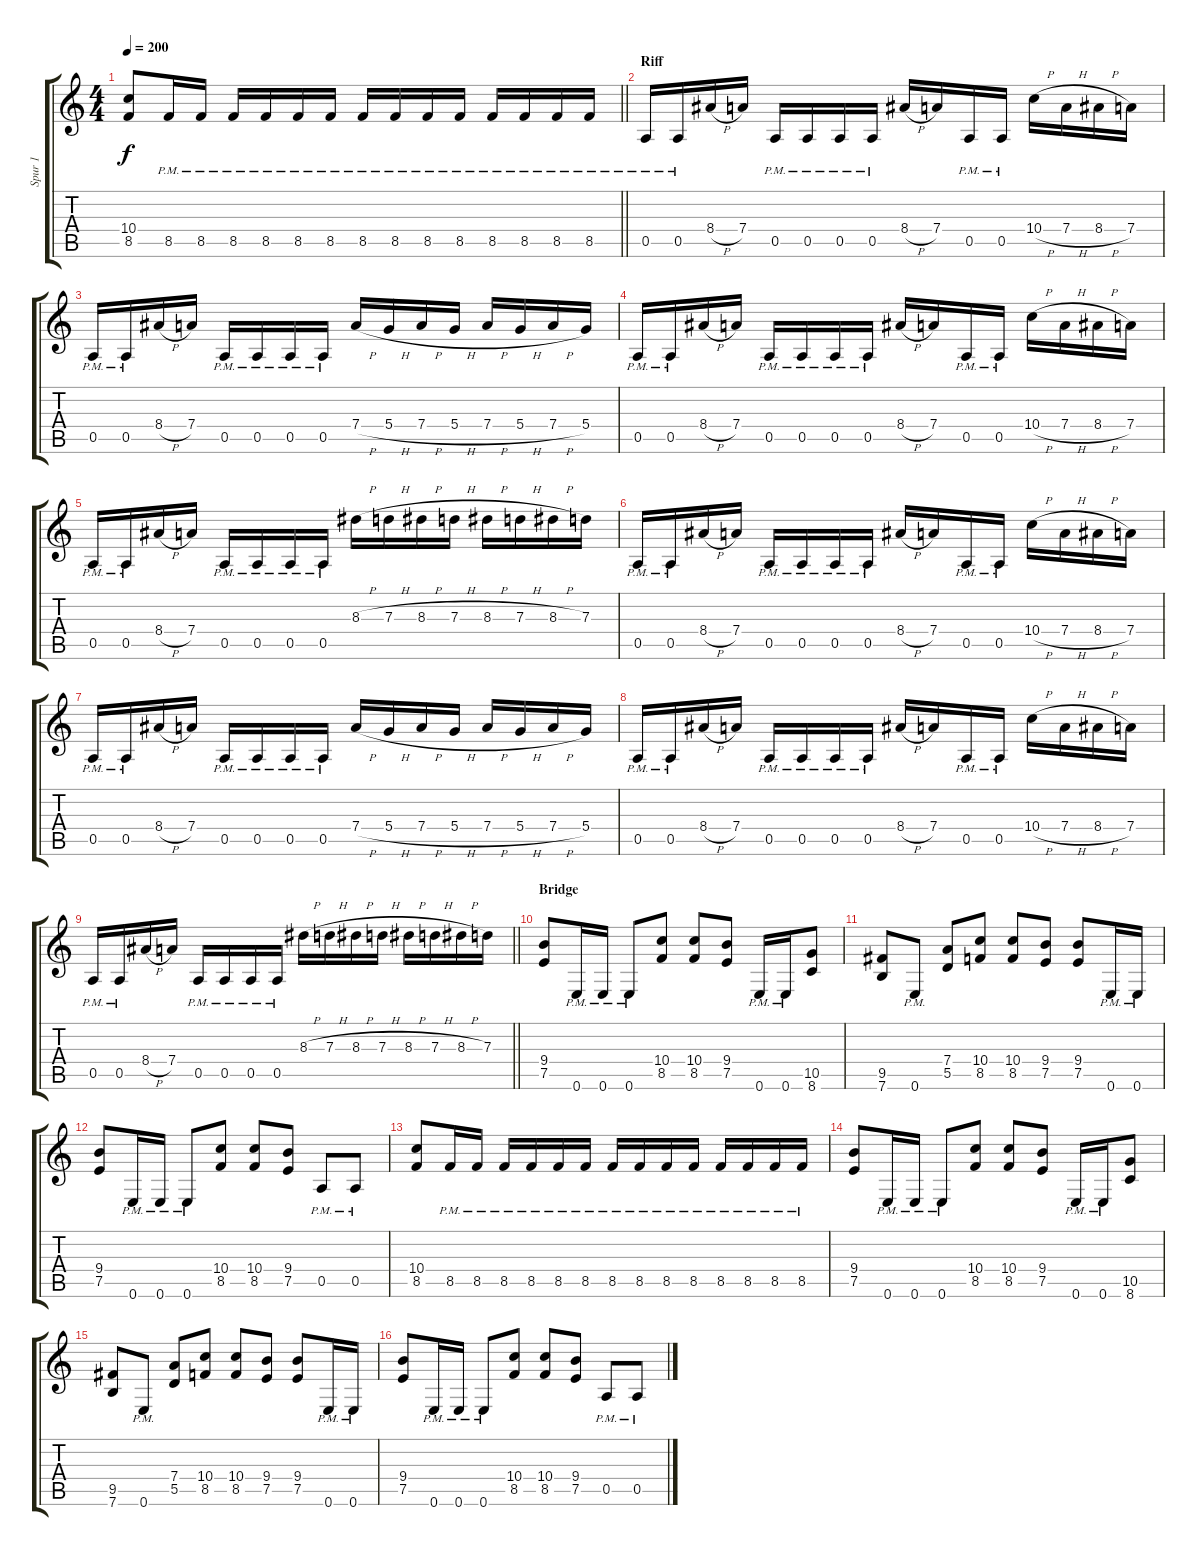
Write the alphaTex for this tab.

\track ("Spur 1" "Spur 1") {instrument distortionguitar}
\staff {score tabs}
\tuning (E4 B3 G3 D3 A2 E2) {hide}
\ts (4 4)
\tempo 200
\clef g2
\barLineRight lightlight
\ks c
(10.4 8.5).8{dy f} 8.5{pm}.16 8.5{pm}.16 8.5{pm}.16 8.5{pm}.16 8.5{pm}.16 8.5{pm}.16 8.5{pm}.16 8.5{pm}.16 8.5{pm}.16 8.5{pm}.16 8.5{pm}.16 8.5{pm}.16 8.5{pm}.16 8.5{pm}.16 |
\section ("" "Riff")
0.5{pm}.16 0.5{pm}.16 8.4{h}.16 7.4.16 0.5{pm}.16 0.5{pm}.16 0.5{pm}.16 0.5{pm}.16 8.4{h}.16 7.4.16 0.5{pm}.16 0.5{pm}.16 10.4{h}.16 7.4{h}.16 8.4{h}.16 7.4.16 |
0.5{pm}.16 0.5{pm}.16 8.4{h}.16 7.4.16 0.5{pm}.16 0.5{pm}.16 0.5{pm}.16 0.5{pm}.16 7.4{h}.16 5.4{h}.16 7.4{h}.16 5.4{h}.16 7.4{h}.16 5.4{h}.16 7.4{h}.16 5.4.16 |
0.5{pm}.16 0.5{pm}.16 8.4{h}.16 7.4.16 0.5{pm}.16 0.5{pm}.16 0.5{pm}.16 0.5{pm}.16 8.4{h}.16 7.4.16 0.5{pm}.16 0.5{pm}.16 10.4{h}.16 7.4{h}.16 8.4{h}.16 7.4.16 |
0.5{pm}.16 0.5{pm}.16 8.4{h}.16 7.4.16 0.5{pm}.16 0.5{pm}.16 0.5{pm}.16 0.5{pm}.16 8.3{h}.16 7.3{h}.16 8.3{h}.16 7.3{h}.16 8.3{h}.16 7.3{h}.16 8.3{h}.16 7.3.16 |
0.5{pm}.16 0.5{pm}.16 8.4{h}.16 7.4.16 0.5{pm}.16 0.5{pm}.16 0.5{pm}.16 0.5{pm}.16 8.4{h}.16 7.4.16 0.5{pm}.16 0.5{pm}.16 10.4{h}.16 7.4{h}.16 8.4{h}.16 7.4.16 |
0.5{pm}.16 0.5{pm}.16 8.4{h}.16 7.4.16 0.5{pm}.16 0.5{pm}.16 0.5{pm}.16 0.5{pm}.16 7.4{h}.16 5.4{h}.16 7.4{h}.16 5.4{h}.16 7.4{h}.16 5.4{h}.16 7.4{h}.16 5.4.16 |
0.5{pm}.16 0.5{pm}.16 8.4{h}.16 7.4.16 0.5{pm}.16 0.5{pm}.16 0.5{pm}.16 0.5{pm}.16 8.4{h}.16 7.4.16 0.5{pm}.16 0.5{pm}.16 10.4{h}.16 7.4{h}.16 8.4{h}.16 7.4.16 |
\barLineRight lightlight
0.5{pm}.16 0.5{pm}.16 8.4{h}.16 7.4.16 0.5{pm}.16 0.5{pm}.16 0.5{pm}.16 0.5{pm}.16 8.3{h}.16 7.3{h}.16 8.3{h}.16 7.3{h}.16 8.3{h}.16 7.3{h}.16 8.3{h}.16 7.3.16 |
\section ("" "Bridge")
(9.4 7.5).8 0.6{pm}.16 0.6{pm}.16 0.6{pm}.8 (10.4 8.5).8 (10.4 8.5).8 (9.4 7.5).8 0.6{pm}.16 0.6{pm}.16 (10.5 8.6).8 |
(9.5 7.6).8 0.6{pm}.8 (7.4 5.5).8 (10.4 8.5).8 (10.4 8.5).8 (9.4 7.5).8 (9.4 7.5).8 0.6{pm}.16 0.6{pm}.16 |
(9.4 7.5).8 0.6{pm}.16 0.6{pm}.16 0.6{pm}.8 (10.4 8.5).8 (10.4 8.5).8 (9.4 7.5).8 0.5{pm}.8 0.5{pm}.8 |
(10.4 8.5).8 8.5{pm}.16 8.5{pm}.16 8.5{pm}.16 8.5{pm}.16 8.5{pm}.16 8.5{pm}.16 8.5{pm}.16 8.5{pm}.16 8.5{pm}.16 8.5{pm}.16 8.5{pm}.16 8.5{pm}.16 8.5{pm}.16 8.5{pm}.16 |
(9.4 7.5).8 0.6{pm}.16 0.6{pm}.16 0.6{pm}.8 (10.4 8.5).8 (10.4 8.5).8 (9.4 7.5).8 0.6{pm}.16 0.6{pm}.16 (10.5 8.6).8 |
(9.5 7.6).8 0.6{pm}.8 (7.4 5.5).8 (10.4 8.5).8 (10.4 8.5).8 (9.4 7.5).8 (9.4 7.5).8 0.6{pm}.16 0.6{pm}.16 |
(9.4 7.5).8 0.6{pm}.16 0.6{pm}.16 0.6{pm}.8 (10.4 8.5).8 (10.4 8.5).8 (9.4 7.5).8 0.5{pm}.8 0.5{pm}.8
